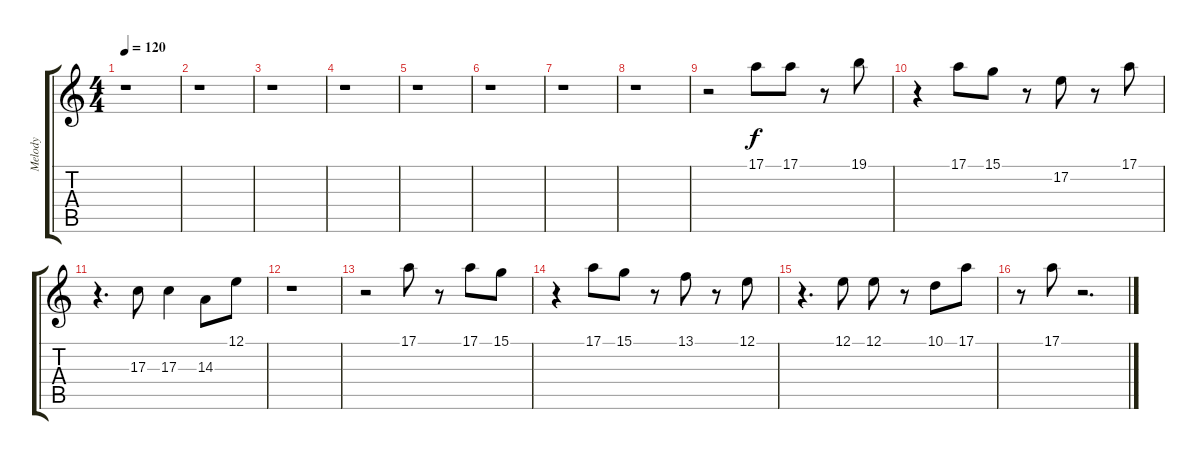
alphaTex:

\track ("Melody" "Melody") {instrument panflute}
\staff {score tabs}
\tuning (E4 B3 G3 D3 A2 E2) {hide}
\ts (4 4)
\tempo 120
\clef g2
\ks c
r.1{dy f} |
r.1 |
r.1 |
r.1 |
r.1 |
r.1 |
r.1 |
r.1 |
r.2 17.1.8 17.1.8 r.8 19.1.8 |
r.4 17.1.8 15.1.8 r.8 17.2.8 r.8 17.1.8 |
r.4{d} 17.3.8 17.3.4 14.3.8 12.1.8 |
r.1 |
r.2 17.1.8 r.8 17.1.8 15.1.8 |
r.4 17.1.8 15.1.8 r.8 13.1.8 r.8 12.1.8 |
r.4{d} 12.1.8 12.1.8 r.8 10.1.8 17.1.8 |
r.8 17.1.8 r.2{d}
